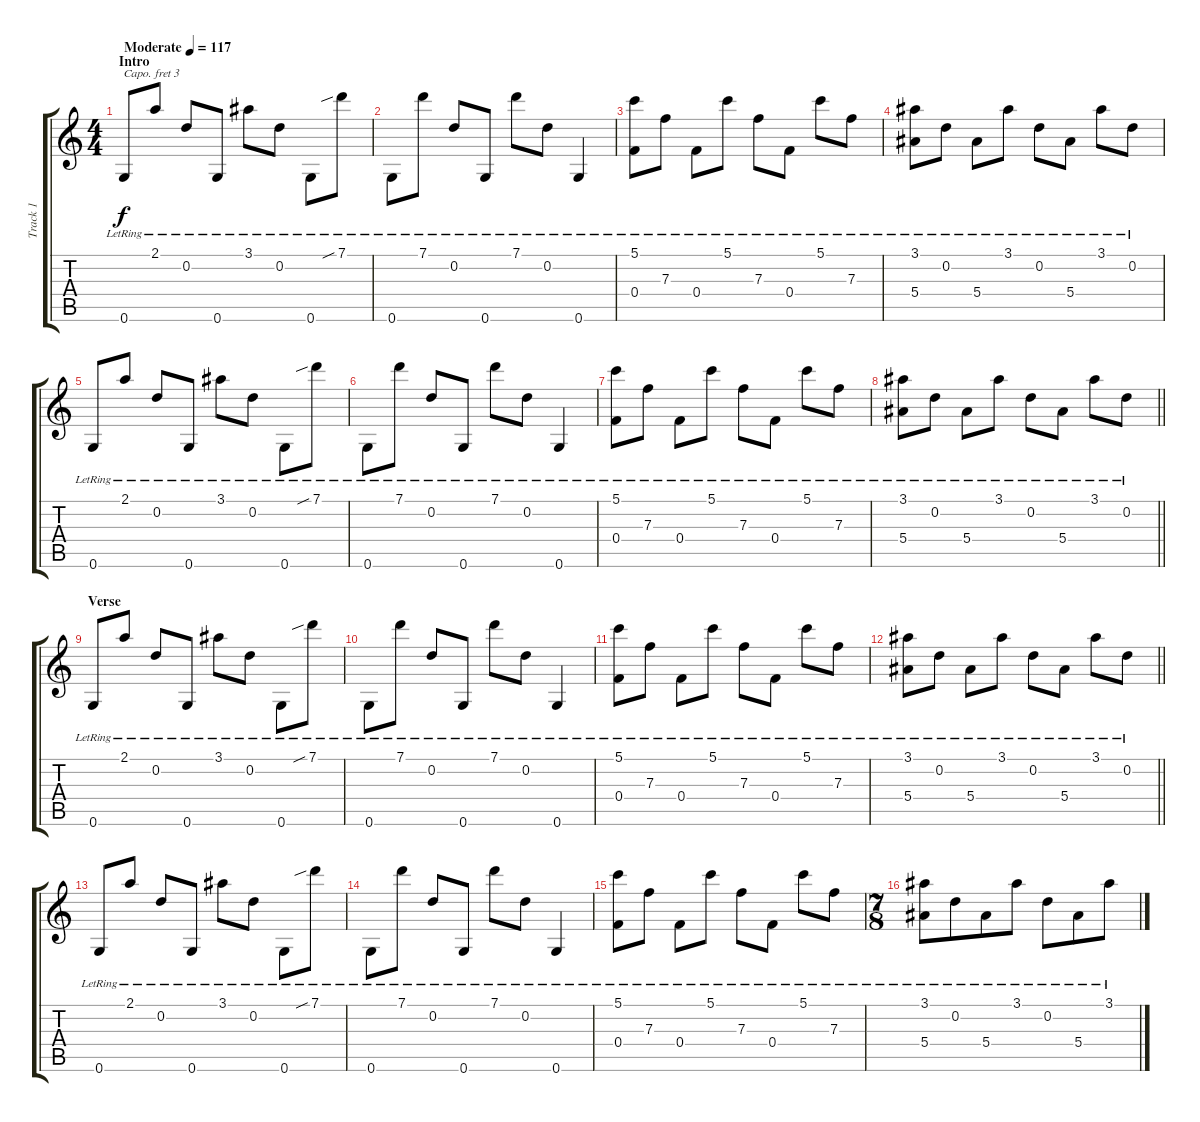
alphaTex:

\track ("Track 1" "Track 1") {instrument acousticguitarsteel}
\staff {score tabs}
\capo 3
\tuning (E4 B3 G3 D3 A2 E2) {hide}
\ts (4 4)
\section ("" "Intro")
\tempo (117 "Moderate")
\clef g2
\ks c
0.6{lr}.8{dy f instrument acousticguitarsteel} 2.1{lr}.8 0.2{lr}.8 0.6{lr}.8 3.1{lr}.8 0.2{lr}.8 0.6{lr}.8 7.1{sib lr}.8 |
0.6{lr}.8 7.1{lr}.8 0.2{lr}.8 0.6{lr}.8 7.1{lr}.8 0.2{lr}.8 0.6{lr}.4 |
(5.1{lr} 0.4{lr}).8 7.3{lr}.8 0.4{lr}.8 5.1{lr}.8 7.3{lr}.8 0.4{lr}.8 5.1{lr}.8 7.3{lr}.8 |
(3.1{lr} 5.4{lr}).8 0.2{lr}.8 5.4{lr}.8 3.1{lr}.8 0.2{lr}.8 5.4{lr}.8 3.1{lr}.8 0.2{lr}.8 |
0.6{lr}.8 2.1{lr}.8 0.2{lr}.8 0.6{lr}.8 3.1{lr}.8 0.2{lr}.8 0.6{lr}.8 7.1{sib lr}.8 |
0.6{lr}.8 7.1{lr}.8 0.2{lr}.8 0.6{lr}.8 7.1{lr}.8 0.2{lr}.8 0.6{lr}.4 |
(5.1{lr} 0.4{lr}).8 7.3{lr}.8 0.4{lr}.8 5.1{lr}.8 7.3{lr}.8 0.4{lr}.8 5.1{lr}.8 7.3{lr}.8 |
\barLineRight lightlight
(3.1{lr} 5.4{lr}).8 0.2{lr}.8 5.4{lr}.8 3.1{lr}.8 0.2{lr}.8 5.4{lr}.8 3.1{lr}.8 0.2{lr}.8 |
\section ("" "Verse")
0.6{lr}.8 2.1{lr}.8 0.2{lr}.8 0.6{lr}.8 3.1{lr}.8 0.2{lr}.8 0.6{lr}.8 7.1{sib lr}.8 |
0.6{lr}.8 7.1{lr}.8 0.2{lr}.8 0.6{lr}.8 7.1{lr}.8 0.2{lr}.8 0.6{lr}.4 |
(5.1{lr} 0.4{lr}).8 7.3{lr}.8 0.4{lr}.8 5.1{lr}.8 7.3{lr}.8 0.4{lr}.8 5.1{lr}.8 7.3{lr}.8 |
\barLineRight lightlight
(3.1{lr} 5.4{lr}).8 0.2{lr}.8 5.4{lr}.8 3.1{lr}.8 0.2{lr}.8 5.4{lr}.8 3.1{lr}.8 0.2{lr}.8 |
0.6{lr}.8 2.1{lr}.8 0.2{lr}.8 0.6{lr}.8 3.1{lr}.8 0.2{lr}.8 0.6{lr}.8 7.1{sib lr}.8 |
0.6{lr}.8 7.1{lr}.8 0.2{lr}.8 0.6{lr}.8 7.1{lr}.8 0.2{lr}.8 0.6{lr}.4 |
(5.1{lr} 0.4{lr}).8 7.3{lr}.8 0.4{lr}.8 5.1{lr}.8 7.3{lr}.8 0.4{lr}.8 5.1{lr}.8 7.3{lr}.8 |
\ts (7 8)
(3.1{lr} 5.4{lr}).8 0.2{lr}.8 5.4{lr}.8 3.1{lr}.8 0.2{lr}.8 5.4{lr}.8 3.1{lr}.8
